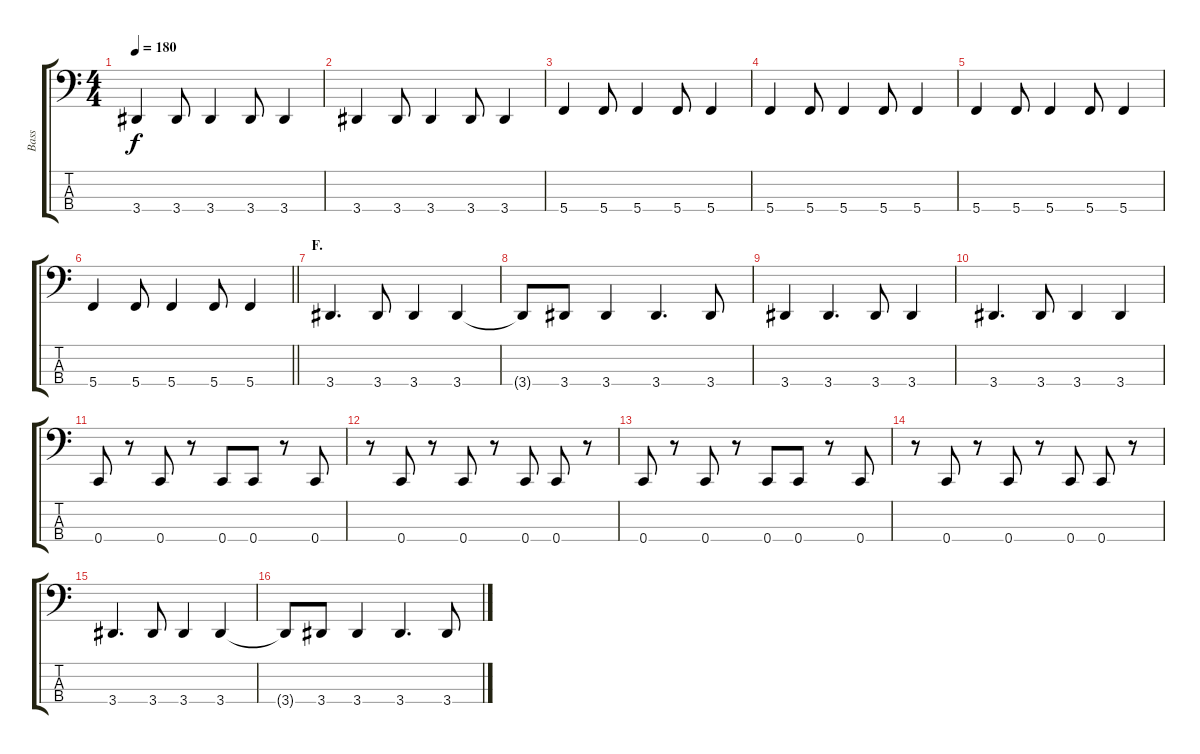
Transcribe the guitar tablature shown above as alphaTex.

\track ("Bass" "Bass") {instrument electricbasspick}
\staff {score tabs}
\tuning (F2 C2 G1 C1) {hide}
\ts (4 4)
\tempo 180
\clef f4
\ks c
3.4.4{dy f} 3.4.8 3.4.4 3.4.8 3.4.4 |
3.4.4 3.4.8 3.4.4 3.4.8 3.4.4 |
5.4.4 5.4.8 5.4.4 5.4.8 5.4.4 |
5.4.4 5.4.8 5.4.4 5.4.8 5.4.4 |
5.4.4 5.4.8 5.4.4 5.4.8 5.4.4 |
\barLineRight lightlight
5.4.4 5.4.8 5.4.4 5.4.8 5.4.4 |
\section ("" "F.")
3.4.4{d} 3.4.8 3.4.4 3.4.4 |
3.4{t}.8 3.4.8 3.4.4 3.4.4{d} 3.4.8 |
3.4.4 3.4.4{d} 3.4.8 3.4.4 |
3.4.4{d} 3.4.8 3.4.4 3.4.4 |
0.4.8 r.8 0.4.8 r.8 0.4.8 0.4.8 r.8 0.4.8 |
r.8 0.4.8 r.8 0.4.8 r.8 0.4.8 0.4.8 r.8 |
0.4.8 r.8 0.4.8 r.8 0.4.8 0.4.8 r.8 0.4.8 |
r.8 0.4.8 r.8 0.4.8 r.8 0.4.8 0.4.8 r.8 |
3.4.4{d} 3.4.8 3.4.4 3.4.4 |
3.4{t}.8 3.4.8 3.4.4 3.4.4{d} 3.4.8
